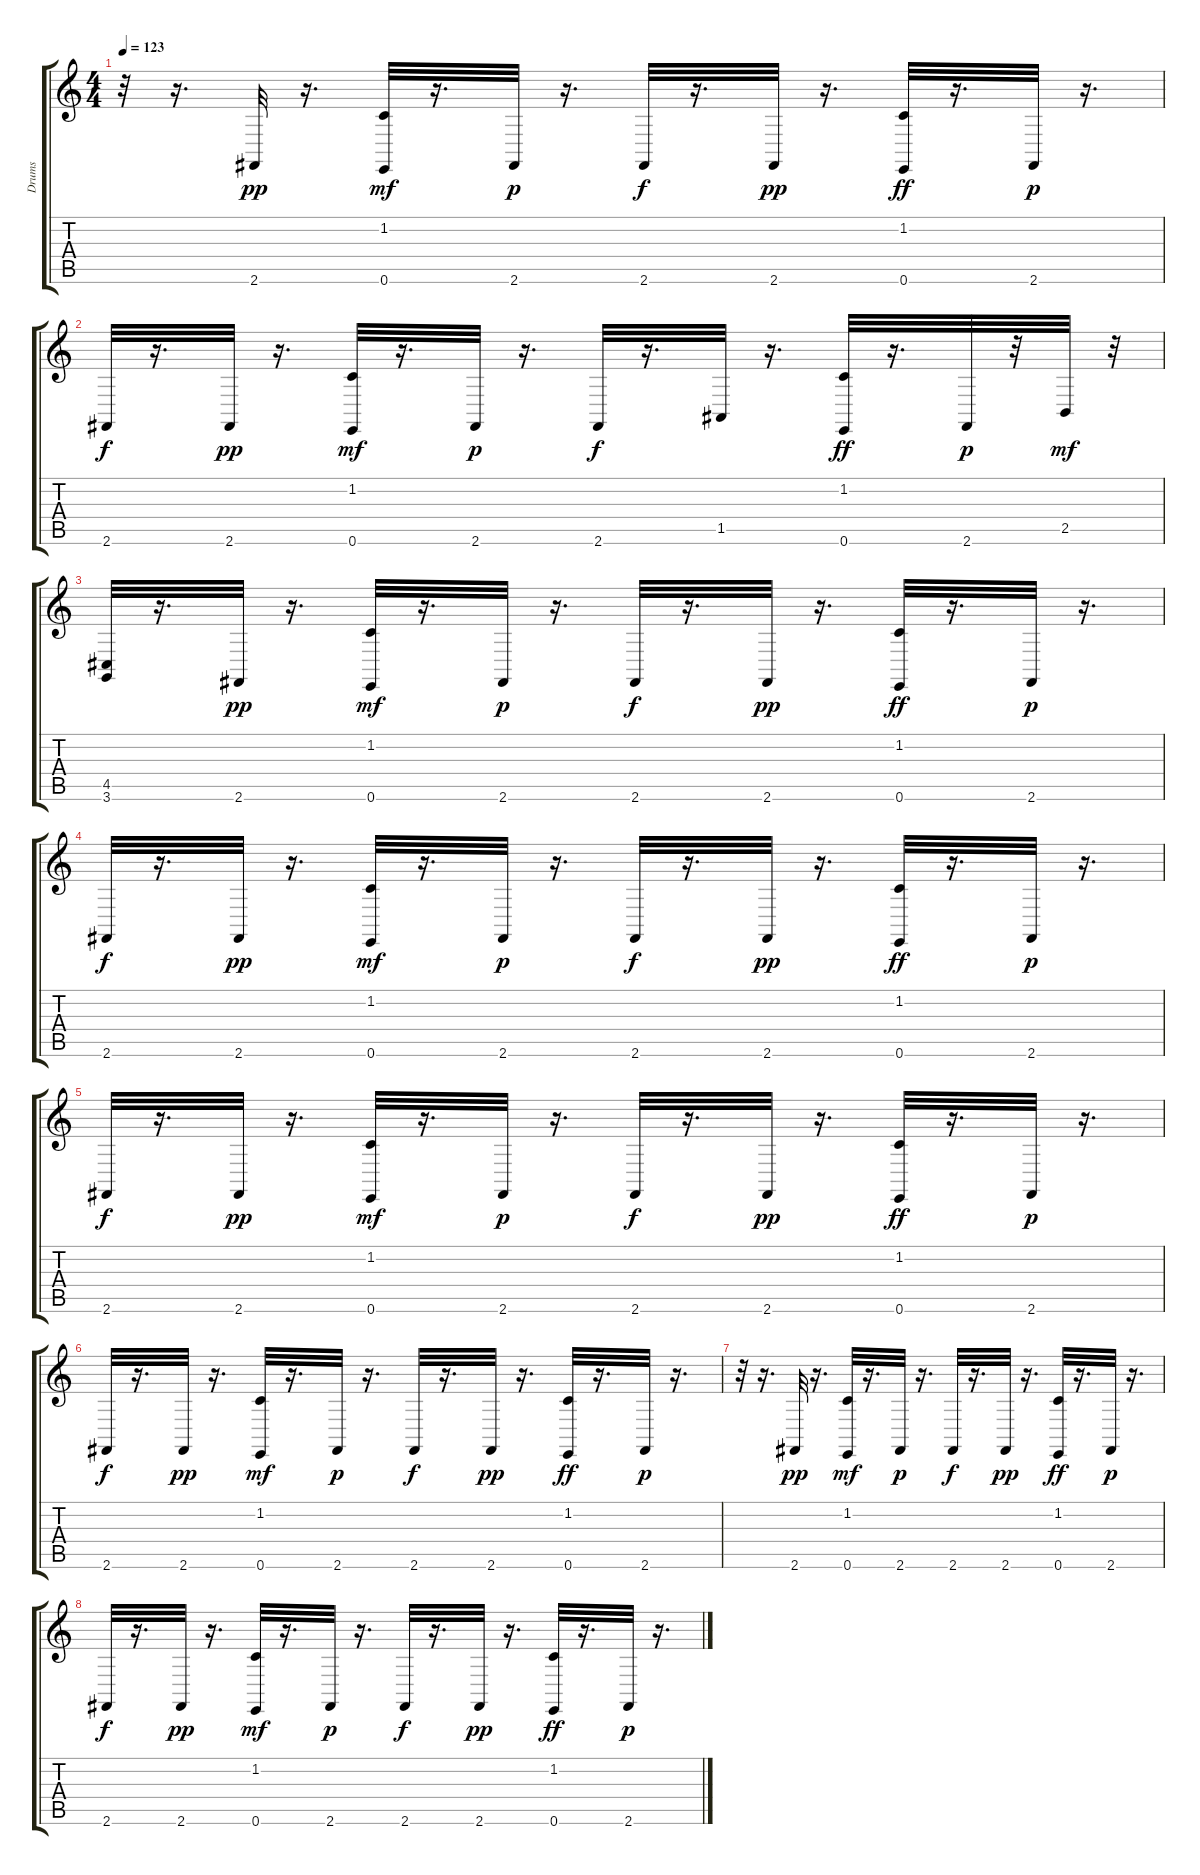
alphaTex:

\track ("Drums" "Drums") {instrument synthdrum}
\staff {score tabs}
\tuning (E4 B3 G3 D3 A2 E2) {hide}
\ts (4 4)
\tempo 123
\clef g2
\ks c
r.32{dy p} r.16{d} 2.6.32{dy pp} r.16{d} (1.2 0.6).32{dy mf} r.16{d} 2.6.32{dy p} r.16{d} 2.6.32{dy f} r.16{d} 2.6.32{dy pp} r.16{d} (1.2 0.6).32{dy ff} r.16{d} 2.6.32{dy p} r.16{d} |
2.6.32{dy f} r.16{d} 2.6.32{dy pp} r.16{d} (1.2 0.6).32{dy mf} r.16{d} 2.6.32{dy p} r.16{d} 2.6.32{dy f} r.16{d} 1.5.32 r.16{d} (1.2 0.6).32{dy ff} r.16{d} 2.6.32{dy p} r.32 2.5.32{dy mf} r.32 |
(4.5 3.6).32 r.16{d} 2.6.32{dy pp} r.16{d} (1.2 0.6).32{dy mf} r.16{d} 2.6.32{dy p} r.16{d} 2.6.32{dy f} r.16{d} 2.6.32{dy pp} r.16{d} (1.2 0.6).32{dy ff} r.16{d} 2.6.32{dy p} r.16{d} |
2.6.32{dy f} r.16{d} 2.6.32{dy pp} r.16{d} (1.2 0.6).32{dy mf} r.16{d} 2.6.32{dy p} r.16{d} 2.6.32{dy f} r.16{d} 2.6.32{dy pp} r.16{d} (1.2 0.6).32{dy ff} r.16{d} 2.6.32{dy p} r.16{d} |
2.6.32{dy f} r.16{d} 2.6.32{dy pp} r.16{d} (1.2 0.6).32{dy mf} r.16{d} 2.6.32{dy p} r.16{d} 2.6.32{dy f} r.16{d} 2.6.32{dy pp} r.16{d} (1.2 0.6).32{dy ff} r.16{d} 2.6.32{dy p} r.16{d} |
2.6.32{dy f} r.16{d} 2.6.32{dy pp} r.16{d} (1.2 0.6).32{dy mf} r.16{d} 2.6.32{dy p} r.16{d} 2.6.32{dy f} r.16{d} 2.6.32{dy pp} r.16{d} (1.2 0.6).32{dy ff} r.16{d} 2.6.32{dy p} r.16{d} |
r.32 r.16{d} 2.6.32{dy pp} r.16{d} (1.2 0.6).32{dy mf} r.16{d} 2.6.32{dy p} r.16{d} 2.6.32{dy f} r.16{d} 2.6.32{dy pp} r.16{d} (1.2 0.6).32{dy ff} r.16{d} 2.6.32{dy p} r.16{d} |
2.6.32{dy f} r.16{d} 2.6.32{dy pp} r.16{d} (1.2 0.6).32{dy mf} r.16{d} 2.6.32{dy p} r.16{d} 2.6.32{dy f} r.16{d} 2.6.32{dy pp} r.16{d} (1.2 0.6).32{dy ff} r.16{d} 2.6.32{dy p} r.16{d}
